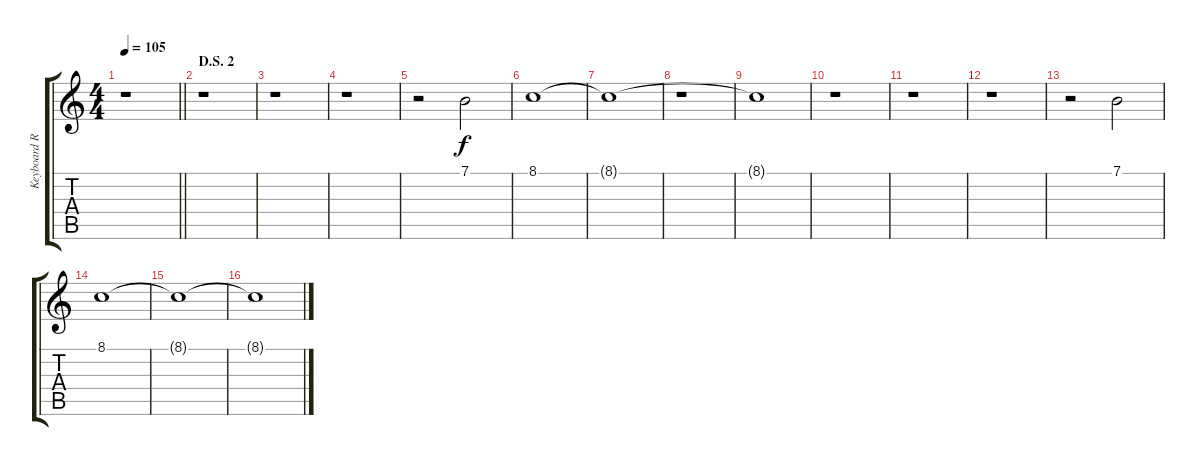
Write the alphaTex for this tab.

\track ("Keyboard R" "Keyboard R") {instrument pad6metallic}
\staff {score tabs}
\tuning (E4 B3 G3 D3 A2 E2) {hide}
\ts (4 4)
\tempo 105
\clef g2
\barLineRight lightlight
\ks c
r.1{dy f} |
\section ("" "D.S. 2")
r.1 |
r.1 |
r.1 |
r.2 7.1.2 |
8.1.1 |
8.1{t}.1 |
r.1 |
8.1{t}.1 |
r.1 |
r.1 |
r.1 |
r.2 7.1.2 |
8.1.1 |
8.1{t}.1 |
8.1{t}.1
